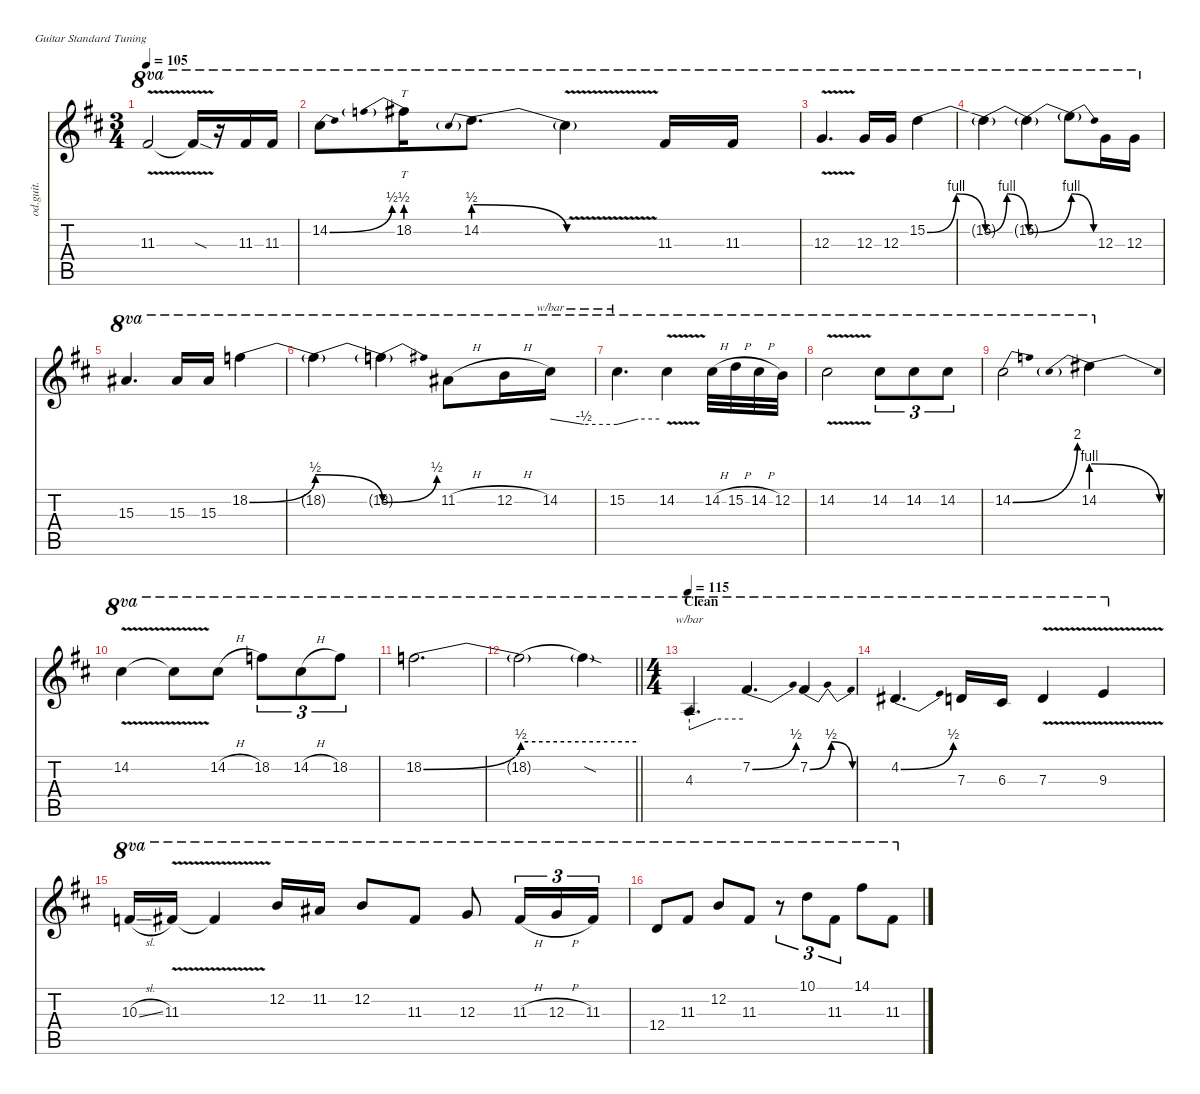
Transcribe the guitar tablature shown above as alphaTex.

\defaultSystemsLayout 4
\hideDynamics
\bracketExtendMode nobrackets
\track ("Jason Lead" "od.guit.") {solo instrument overdrivenguitar}
\staff {score tabs}
\tuning (E4 B3 G3 D3 A2 E2)
\ts (3 4)
\tempo 105
\clef g2
\ks bminor
11.3{v acc #}.2{ot 8va dy f beam Up} 11.3{v sod t acc #}.16{ot 8va beam Up} r.16{ot 8va beam Up} 11.3{acc #}.16{ot 8va beam Up} 11.3{acc #}.16{ot 8va beam Up} |
14.2{be (bend 0 0 15 2) acc #}.8{ot 8va beam Down} 18.2{be (prebend 0 2 60 2)}.16{tt ot 8va beam Down} 14.2{be (prebendrelease 0 2 60 0)}.8{d ot 8va beam Down} 14.2{v t acc #}.4{ot 8va beam Down} 11.3{acc #}.16{ot 8va beam Up} 11.3{acc #}.16{ot 8va beam Up} |
12.3{v acc forcenatural}.4{d ot 8va beam Up} 12.3{acc forcenatural}.16{ot 8va beam Up} 12.3{acc forcenatural}.16{ot 8va beam Up} 15.2{be (bendrelease 0 0 30 4 30 4 60 0) acc forcenatural}.4{ot 8va beam Down} |
15.2{be (bendrelease 0 0 30 4 30 4 60 0) t acc forcenatural}.4{ot 8va beam Down} 15.2{be (bend 0 0 60 4) t acc forcenatural}.4{ot 8va beam Down} 15.2{be (release 0 4 60 0) t}.8{ot 8va beam Down} 12.3{acc forcenatural}.16{ot 8va beam Down} 12.3{acc forcenatural}.16{ot 8va beam Down} |
15.3{acc #}.4{d ot 8va beam Up} 15.3{acc #}.16{ot 8va beam Up} 15.3{acc #}.16{ot 8va beam Up} 18.2{be (bend 0 0 60 2) acc forcenatural}.4{ot 8va beam Down} |
18.2{be (release 0 2 60 0) t}.4{ot 8va beam Down} 18.2{be (bend 0 0 15 2) t acc forcenatural}.4{ot 8va beam Down} 11.2{h acc #}.8{ot 8va beam Down} 12.2{h acc forcenatural}.16{ot 8va beam Down} 14.2{acc #}.16{tbe (custom default 0 0 30 -2 30 -2 60 -2) ot 8va beam Down} |
15.2{acc forcenatural}.4{d tbe (custom default 0 -2 30 0 30 0 60 0) ot 8va beam Down} 14.2{v acc #}.4{ot 8va beam Down} 14.2{h acc #}.32{ot 8va beam Down} 15.2{h acc forcenatural}.32{ot 8va beam Down} 14.2{h acc #}.32{ot 8va beam Down} 12.2{acc forcenatural}.32{ot 8va beam Down} |
14.2{v acc #}.2{ot 8va beam Down} 14.2{acc #}.8{tu (3 2) ot 8va beam Down} 14.2{acc #}.8{tu (3 2) ot 8va beam Down} 14.2{acc #}.8{tu (3 2) ot 8va beam Down} |
14.2{be (bend 0 0 15 8) acc #}.2{ot 8va beam Down} 14.2{be (prebendrelease 0 4 30 0)}.4{ot 8va beam Down} |
14.2{v acc #}.4{ot 8va beam Down} 14.2{v t acc #}.8{ot 8va beam Down} 14.2{h acc #}.8{ot 8va beam Down} 18.2{acc forcenatural}.8{tu (3 2) ot 8va beam Down} 14.2{h acc #}.8{tu (3 2) ot 8va beam Down} 18.2{acc forcenatural}.8{tu (3 2) ot 8va beam Down} |
18.2{be (bend 0 0 60 2) acc forcenatural}.2{d ot 8va beam Down} |
\barLineRight lightlight
18.2{be (hold 0 2 60 2) t}.2{ot 8va beam Down} 18.2{sod t}.4{ot 8va beam Down} |
\ts (4 4)
\beaming (8 2 2 2 2)
\section ("" "Clean")
\tempo 115
4.3{acc forcenatural}.4{d tbe (custom default 0 -4 30 0 30 0 60 0) ot 8va instrument electricguitarjazz beam Up} 7.2{be (bend 0 0 15 2) acc #}.4{d ot 8va beam Up} 7.2{be (bendrelease 0 0 9.999999599999999 2 19.999999199999998 2 30 0) acc #}.4{ot 8va beam Up} |
4.2{be (bend 0 0 30 2) acc #}.4{d ot 8va beam Up} 7.3{acc forcenatural}.16{ot 8va beam Up} 6.3{acc #}.16{ot 8va beam Up} 7.3{v acc forcenatural}.4{ot 8va beam Up} 9.3{v acc forcenatural}.4{ot 8va beam Up} |
10.3{sl acc forcenatural}.16{ot 8va beam Up} 11.3{v acc #}.16{ot 8va beam Up} 11.3{v t acc #}.4{ot 8va beam Up} 12.2{acc forcenatural}.16{ot 8va beam Up} 11.2{acc #}.16{ot 8va beam Up} 12.2{acc forcenatural}.8{ot 8va beam Up} 11.3{acc #}.8{ot 8va beam Up} 12.3{acc forcenatural}.8{ot 8va beam Up} 11.3{h acc #}.16{tu (3 2) ot 8va beam Up} 12.3{h acc forcenatural}.16{tu (3 2) ot 8va beam Up} 11.3{acc #}.16{tu (3 2) ot 8va beam Up} |
12.4{acc forcenatural}.8{ot 8va beam Up} 11.3{acc #}.8{ot 8va beam Up} 12.2{acc forcenatural}.8{ot 8va beam Up} 11.3{acc #}.8{ot 8va beam Up} r.8{tu (3 2) ot 8va beam Down} 10.1{acc forcenatural}.8{tu (3 2) ot 8va beam Up} 11.3{acc #}.8{tu (3 2) ot 8va beam Up} 14.1{acc #}.8{ot 8va beam Down} 11.3{acc #}.8{ot 8va beam Down}
